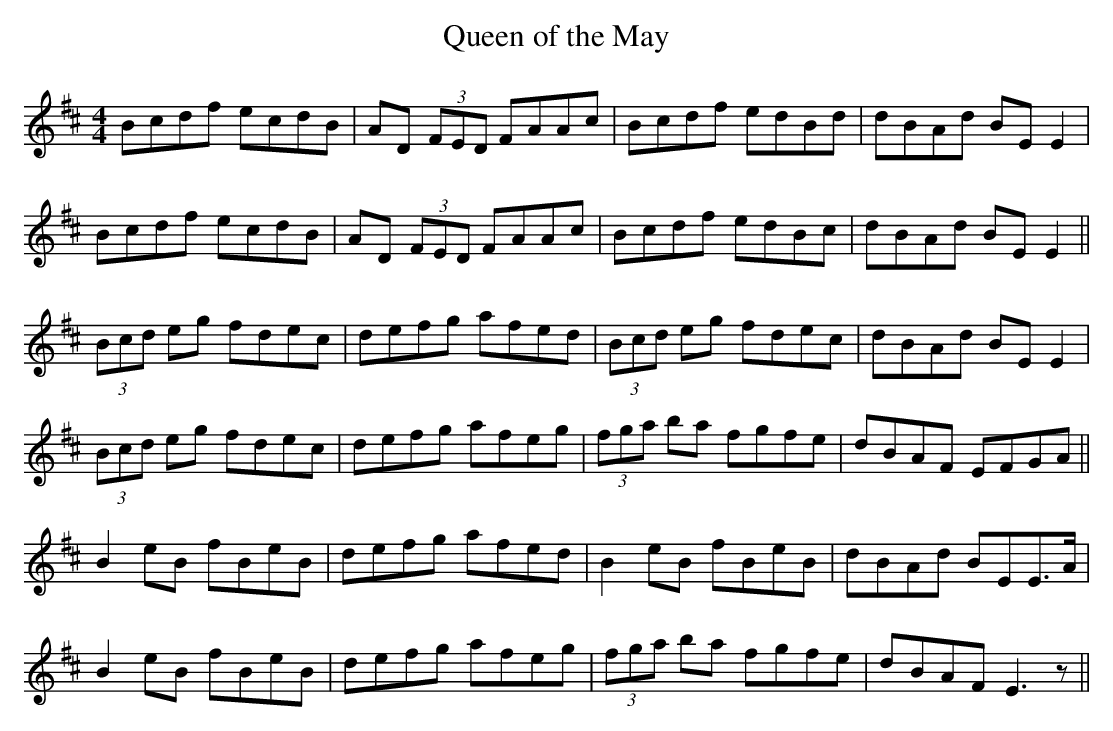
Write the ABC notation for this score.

X:1
T: Queen of the May
L: 1/8
M: 4/4
K: Edor
Bcdf ecdB|AD (3FED FAAc|Bcdf edBd|dBAd BE E2|
Bcdf ecdB|AD (3FED FAAc|Bcdf edBc|dBAd BE E2||
(3Bcd eg fdec|defg afed|(3Bcd eg fdec|dBAd BE E2|
(3Bcd eg fdec|defg afeg|(3fga ba fgfe|dBAF EFGA||
B2 eB fBeB|defg afed|B2 eB fBeB|dBAd BEE>A|
B2 eB fBeB|defg afeg|(3fga ba fgfe|dBAF E3z||
